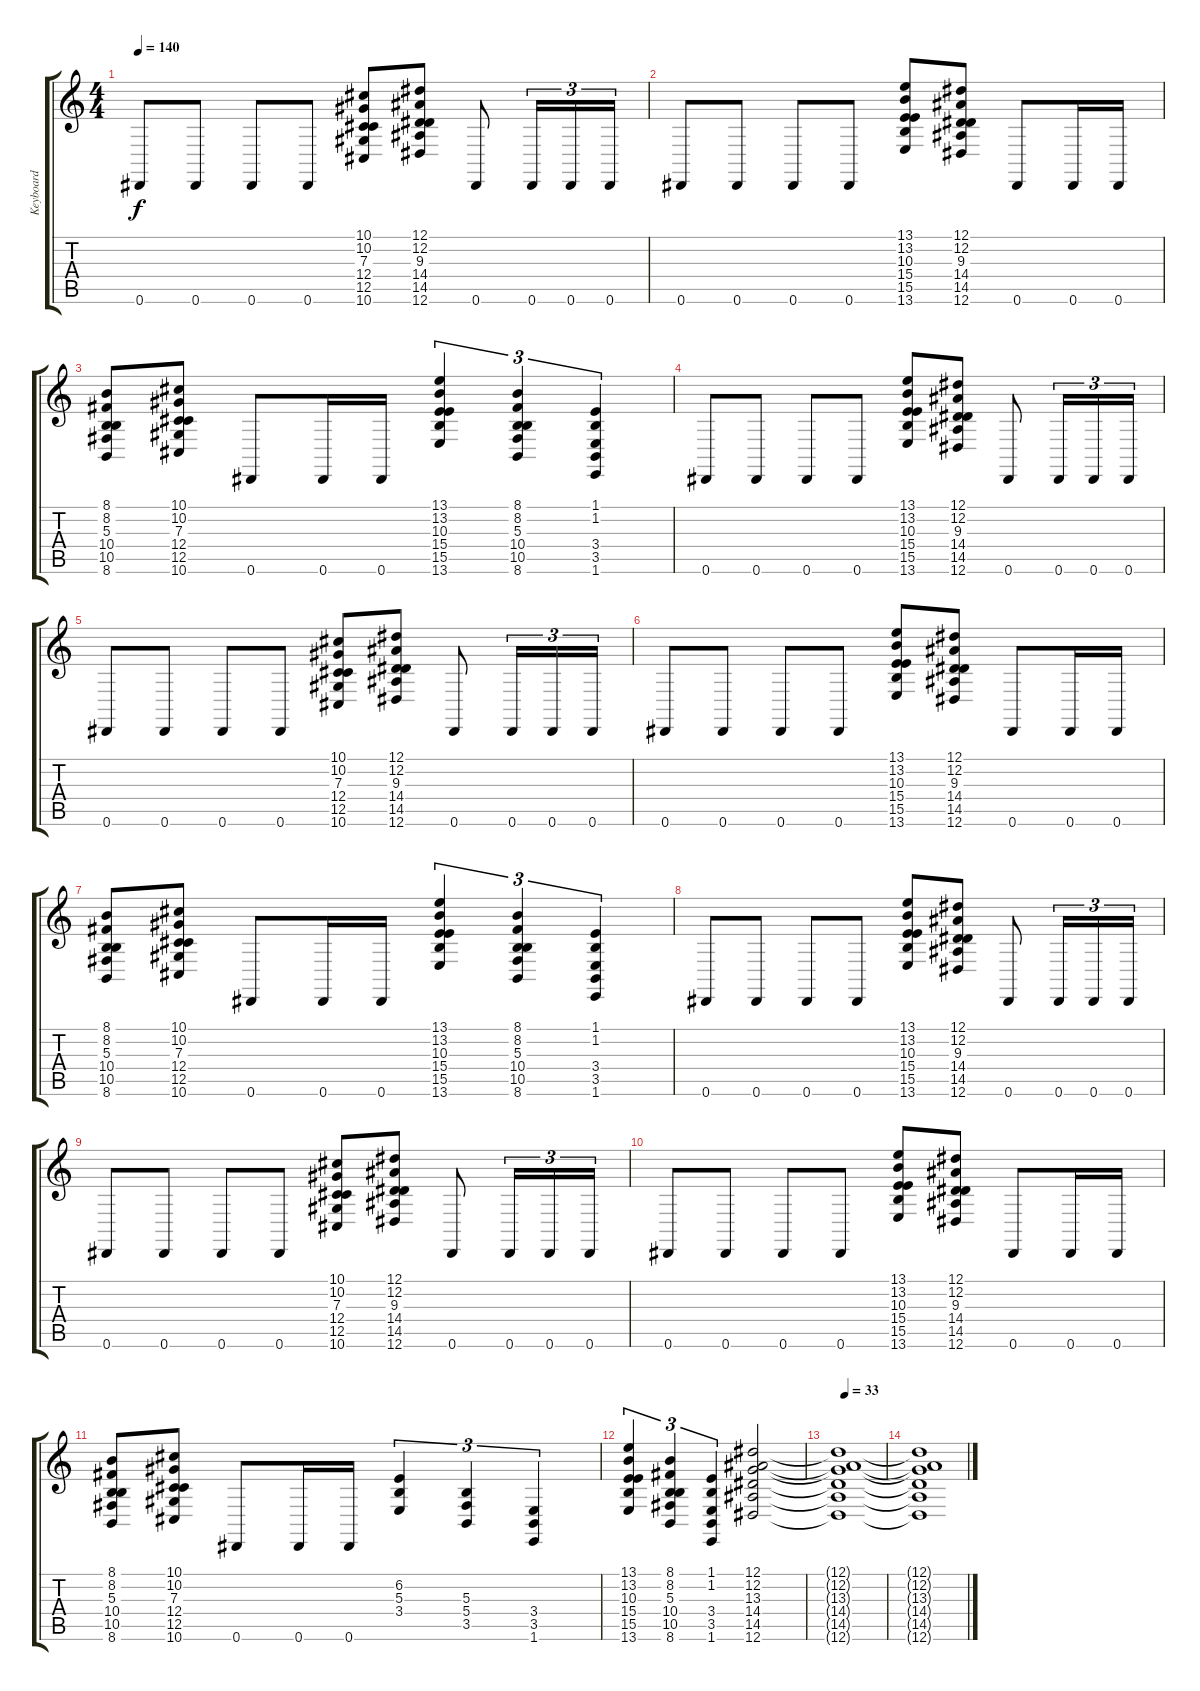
\track ("Keyboard" "Keyboard") {instrument lead2sawtooth}
\staff {score tabs}
\tuning (Eb4 Bb3 Gb3 Db3 Ab2 Eb2) {hide}
\ts (4 4)
\tempo 140
\clef g2
\ks c
0.6.8{dy f} 0.6.8 0.6.8 0.6.8 (10.1 10.2 7.3 12.4 12.5 10.6).8 (12.1 12.2 9.3 14.4 14.5 12.6).8 0.6.8 0.6.16{tu (3 2)} 0.6.16{tu (3 2)} 0.6.16{tu (3 2)} |
0.6.8 0.6.8 0.6.8 0.6.8 (13.1 13.2 10.3 15.4 15.5 13.6).8 (12.1 12.2 9.3 14.4 14.5 12.6).8 0.6.8 0.6.16 0.6.16 |
(8.1 8.2 5.3 10.4 10.5 8.6).8 (10.1 10.2 7.3 12.4 12.5 10.6).8 0.6.8 0.6.16 0.6.16 (13.1 13.2 10.3 15.4 15.5 13.6).4{tu (3 2)} (8.1 8.2 5.3 10.4 10.5 8.6).4{tu (3 2)} (1.1 1.2 3.4 3.5 1.6).4{tu (3 2)} |
0.6.8 0.6.8 0.6.8 0.6.8 (13.1 13.2 10.3 15.4 15.5 13.6).8 (12.1 12.2 9.3 14.4 14.5 12.6).8 0.6.8 0.6.16{tu (3 2)} 0.6.16{tu (3 2)} 0.6.16{tu (3 2)} |
0.6.8 0.6.8 0.6.8 0.6.8 (10.1 10.2 7.3 12.4 12.5 10.6).8 (12.1 12.2 9.3 14.4 14.5 12.6).8 0.6.8 0.6.16{tu (3 2)} 0.6.16{tu (3 2)} 0.6.16{tu (3 2)} |
0.6.8 0.6.8 0.6.8 0.6.8 (13.1 13.2 10.3 15.4 15.5 13.6).8 (12.1 12.2 9.3 14.4 14.5 12.6).8 0.6.8 0.6.16 0.6.16 |
(8.1 8.2 5.3 10.4 10.5 8.6).8 (10.1 10.2 7.3 12.4 12.5 10.6).8 0.6.8 0.6.16 0.6.16 (13.1 13.2 10.3 15.4 15.5 13.6).4{tu (3 2)} (8.1 8.2 5.3 10.4 10.5 8.6).4{tu (3 2)} (1.1 1.2 3.4 3.5 1.6).4{tu (3 2)} |
0.6.8 0.6.8 0.6.8 0.6.8 (13.1 13.2 10.3 15.4 15.5 13.6).8 (12.1 12.2 9.3 14.4 14.5 12.6).8 0.6.8 0.6.16{tu (3 2)} 0.6.16{tu (3 2)} 0.6.16{tu (3 2)} |
0.6.8 0.6.8 0.6.8 0.6.8 (10.1 10.2 7.3 12.4 12.5 10.6).8 (12.1 12.2 9.3 14.4 14.5 12.6).8 0.6.8 0.6.16{tu (3 2)} 0.6.16{tu (3 2)} 0.6.16{tu (3 2)} |
0.6.8 0.6.8 0.6.8 0.6.8 (13.1 13.2 10.3 15.4 15.5 13.6).8 (12.1 12.2 9.3 14.4 14.5 12.6).8 0.6.8 0.6.16 0.6.16 |
(8.1 8.2 5.3 10.4 10.5 8.6).8 (10.1 10.2 7.3 12.4 12.5 10.6).8 0.6.8 0.6.16 0.6.16 (6.2 5.3 3.4).4{tu (3 2)} (5.3 5.4 3.5).4{tu (3 2)} (3.4 3.5 1.6).4{tu (3 2)} |
(13.1 13.2 10.3 15.4 15.5 13.6).4{tu (3 2)} (8.1 8.2 5.3 10.4 10.5 8.6).4{tu (3 2)} (1.1 1.2 3.4 3.5 1.6).4{tu (3 2)} (12.1 12.2 13.3 14.4 14.5 12.6).2 |
\tempo 33
(12.1{t} 12.2{t} 13.3{t} 14.4{t} 14.5{t} 12.6{t}).1 |
(12.1{t} 12.2{t} 13.3{t} 14.4{t} 14.5{t} 12.6{t}).1
